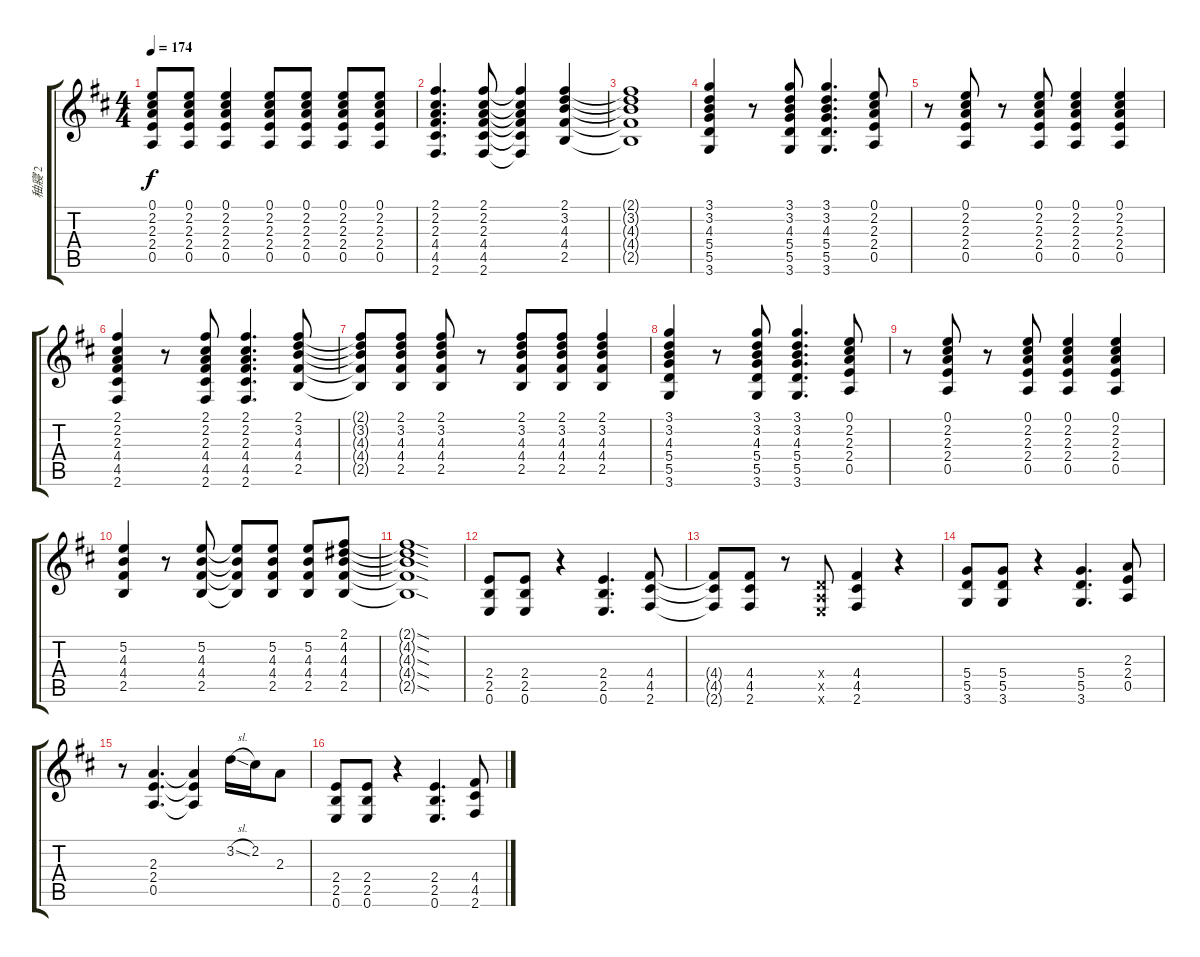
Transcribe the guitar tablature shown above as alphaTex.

\track ("秞寢 2" "秞寢 2") {instrument distortionguitar}
\staff {score tabs}
\tuning (E4 B3 G3 D3 A2 E2) {hide}
\ts (4 4)
\tempo 174
\clef g2
\ks d
(0.1{t} 2.2{t} 2.3{t} 2.4{t} 0.5{t}).8{dy f} (0.1 2.2 2.3 2.4 0.5).8 (0.1 2.2 2.3 2.4 0.5).4 (0.1 2.2 2.3 2.4 0.5).8 (0.1 2.2 2.3 2.4 0.5).8 (0.1 2.2 2.3 2.4 0.5).8 (0.1 2.2 2.3 2.4 0.5).8 |
(2.1 2.2 2.3 4.4 4.5 2.6).4{d} (2.1 2.2 2.3 4.4 4.5 2.6).8 (2.1{t} 2.2{t} 2.3{t} 4.4{t} 4.5{t} 2.6{t}).4 (2.1 3.2 4.3 4.4 2.5).4 |
(2.1{t} 3.2{t} 4.3{t} 4.4{t} 2.5{t}).1 |
(3.1 3.2 4.3 5.4 5.5 3.6).4 r.8 (3.1 3.2 4.3 5.4 5.5 3.6).8 (3.1 3.2 4.3 5.4 5.5 3.6).4{d} (0.1 2.2 2.3 2.4 0.5).8 |
r.8 (0.1 2.2 2.3 2.4 0.5).8 r.8 (0.1 2.2 2.3 2.4 0.5).8 (0.1 2.2 2.3 2.4 0.5).4 (0.1 2.2 2.3 2.4 0.5).4 |
(2.1 2.2 2.3 4.4 4.5 2.6).4 r.8 (2.1 2.2 2.3 4.4 4.5 2.6).8 (2.1 2.2 2.3 4.4 4.5 2.6).4{d} (2.1 3.2 4.3 4.4 2.5).8 |
(2.1{t} 3.2{t} 4.3{t} 4.4{t} 2.5{t}).8 (2.1 3.2 4.3 4.4 2.5).8 (2.1 3.2 4.3 4.4 2.5).8 r.8 (2.1 3.2 4.3 4.4 2.5).8 (2.1 3.2 4.3 4.4 2.5).8 (2.1 3.2 4.3 4.4 2.5).4 |
(3.1 3.2 4.3 5.4 5.5 3.6).4 r.8 (3.1 3.2 4.3 5.4 5.5 3.6).8 (3.1 3.2 4.3 5.4 5.5 3.6).4{d} (0.1 2.2 2.3 2.4 0.5).8 |
r.8 (0.1 2.2 2.3 2.4 0.5).8 r.8 (0.1 2.2 2.3 2.4 0.5).8 (0.1 2.2 2.3 2.4 0.5).4 (0.1 2.2 2.3 2.4 0.5).4 |
(5.2 4.3 4.4 2.5).4 r.8 (5.2 4.3 4.4 2.5).8 (5.2{t} 4.3{t} 4.4{t} 2.5{t}).8 (5.2 4.3 4.4 2.5).8 (5.2 4.3 4.4 2.5).8 (2.1 4.2 4.3 4.4 2.5).8 |
(2.1{sod t} 4.2{sod t} 4.3{sod t} 4.4{sod t} 2.5{sod t}).1 |
(2.4 2.5 0.6).8 (2.4 2.5 0.6).8 r.4 (2.4 2.5 0.6).4{d} (4.4 4.5 2.6).8 |
(4.4{t} 4.5{t} 2.6{t}).8 (4.4 4.5 2.6).8 r.8 (0.4{x} 0.5{x} 0.6{x}).8 (4.4 4.5 2.6).4 r.4 |
(5.4 5.5 3.6).8 (5.4 5.5 3.6).8 r.4 (5.4 5.5 3.6).4{d} (2.3 2.4 0.5).8 |
r.8 (2.3 2.4 0.5).4{d} (2.3{t} 2.4{t} 0.5{t}).4 3.2{sl}.16 2.2.16 2.3.8 |
(2.4 2.5 0.6).8 (2.4 2.5 0.6).8 r.4 (2.4 2.5 0.6).4{d} (4.4 4.5 2.6).8
